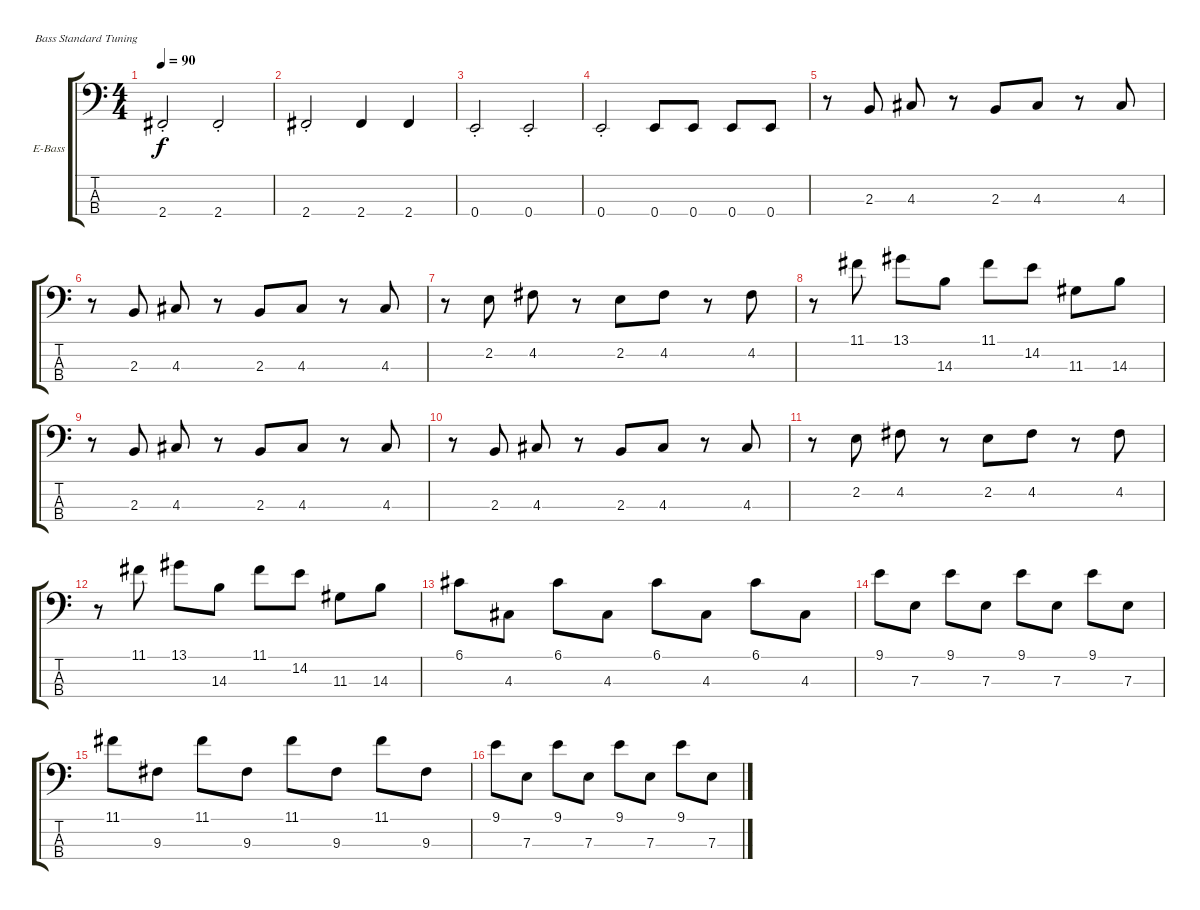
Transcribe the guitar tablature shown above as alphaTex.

\bracketExtendMode groupsimilarinstruments
\firstSystemTrackNameOrientation horizontal
\otherSystemsTrackNameOrientation horizontal
\track ("bass" "E-Bass") {instrument electricbassfinger}
\staff {score tabs}
\tuning (G2 D2 A1 E1)
\ts (4 4)
\tempo 90
\clef f4
\ks c
2.4{st}.2{dy f} 2.4{st}.2 |
2.4{st}.2 2.4.4 2.4.4 |
0.4{st}.2 0.4{st}.2 |
0.4{st}.2 0.4.8 0.4.8 0.4.8 0.4.8 |
r.8 2.3.8 4.3.8 r.8 2.3.8 4.3.8 r.8 4.3.8 |
\scale
0.366501 r.8 2.3.8 4.3.8 r.8 2.3.8 4.3.8 r.8 4.3.8 |
\scale
0.318408 r.8 2.2.8 4.2.8 r.8 2.2.8 4.2.8 r.8 4.2.8 |
\scale
0.315091 r.8 11.1.8 13.1.8 14.3.8 11.1.8 14.2.8 11.3.8 14.3.8 |
r.8 2.3.8 4.3.8 r.8 2.3.8 4.3.8 r.8 4.3.8 |
r.8 2.3.8 4.3.8 r.8 2.3.8 4.3.8 r.8 4.3.8 |
r.8 2.2.8 4.2.8 r.8 2.2.8 4.2.8 r.8 4.2.8 |
r.8 11.1.8 13.1.8 14.3.8 11.1.8 14.2.8 11.3.8 14.3.8 |
6.1.8 4.3.8 6.1.8 4.3.8 6.1.8 4.3.8 6.1.8 4.3.8 |
9.1.8 7.3.8 9.1.8 7.3.8 9.1.8 7.3.8 9.1.8 7.3.8 |
11.1.8 9.3.8 11.1.8 9.3.8 11.1.8 9.3.8 11.1.8 9.3.8 |
9.1.8 7.3.8 9.1.8 7.3.8 9.1.8 7.3.8 9.1.8 7.3.8
